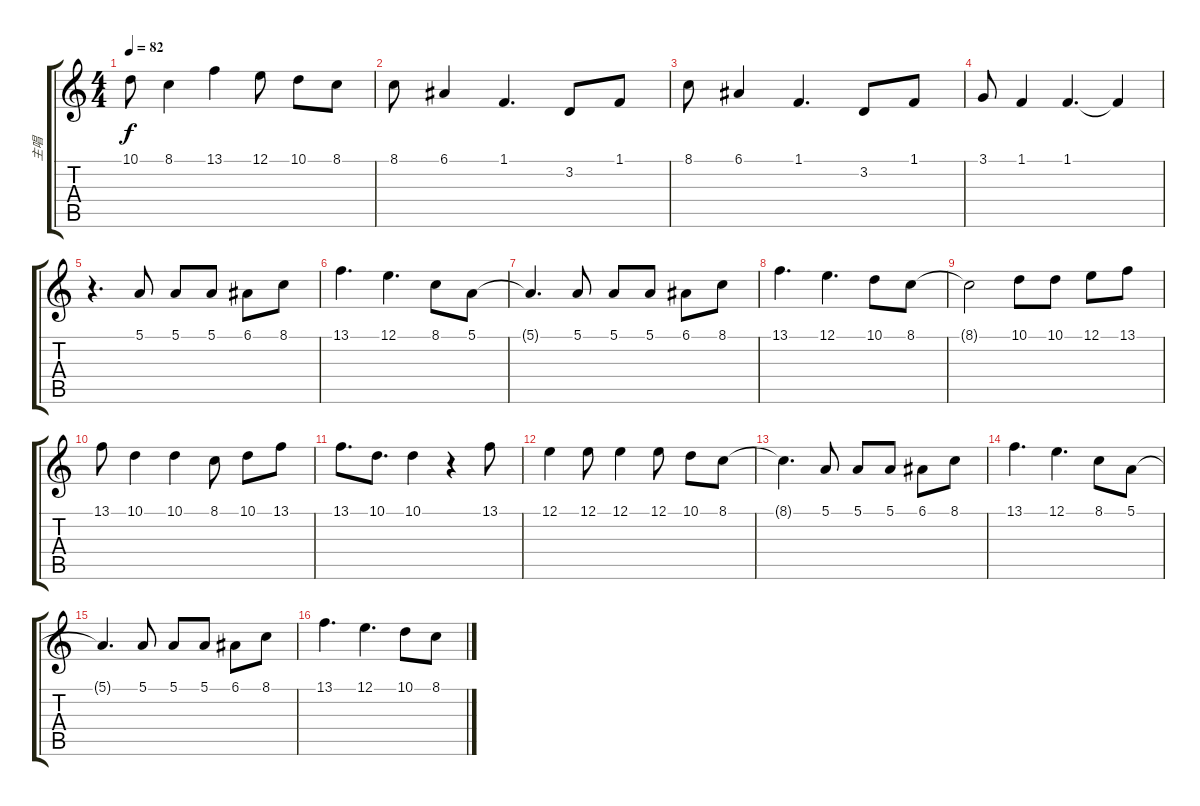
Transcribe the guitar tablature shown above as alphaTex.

\track ("主唱" "主唱") {instrument acousticgrandpiano}
\staff {score tabs}
\tuning (E4 B3 G3 D3 A2 E2) {hide}
\ts (4 4)
\tempo 82
\clef g2
\ks c
10.1.8{dy f} 8.1.4 13.1.4 12.1.8 10.1.8 8.1.8 |
8.1.8 6.1.4 1.1.4{d} 3.2.8 1.1.8 |
8.1.8 6.1.4 1.1.4{d} 3.2.8 1.1.8 |
3.1.8 1.1.4 1.1.4{d} 1.1{t}.4 |
r.4{d} 5.1.8 5.1.8 5.1.8 6.1.8 8.1.8 |
13.1.4{d} 12.1.4{d} 8.1.8 5.1.8 |
5.1{t}.4{d} 5.1.8 5.1.8 5.1.8 6.1.8 8.1.8 |
13.1.4{d} 12.1.4{d} 10.1.8 8.1.8 |
8.1{t}.2 10.1.8 10.1.8 12.1.8 13.1.8 |
13.1.8 10.1.4 10.1.4 8.1.8 10.1.8 13.1.8 |
13.1.8{d} 10.1.8{d} 10.1.4 r.4 13.1.8 |
12.1.4 12.1.8 12.1.4 12.1.8 10.1.8 8.1.8 |
8.1{t}.4{d} 5.1.8 5.1.8 5.1.8 6.1.8 8.1.8 |
13.1.4{d} 12.1.4{d} 8.1.8 5.1.8 |
5.1{t}.4{d} 5.1.8 5.1.8 5.1.8 6.1.8 8.1.8 |
13.1.4{d} 12.1.4{d} 10.1.8 8.1.8
